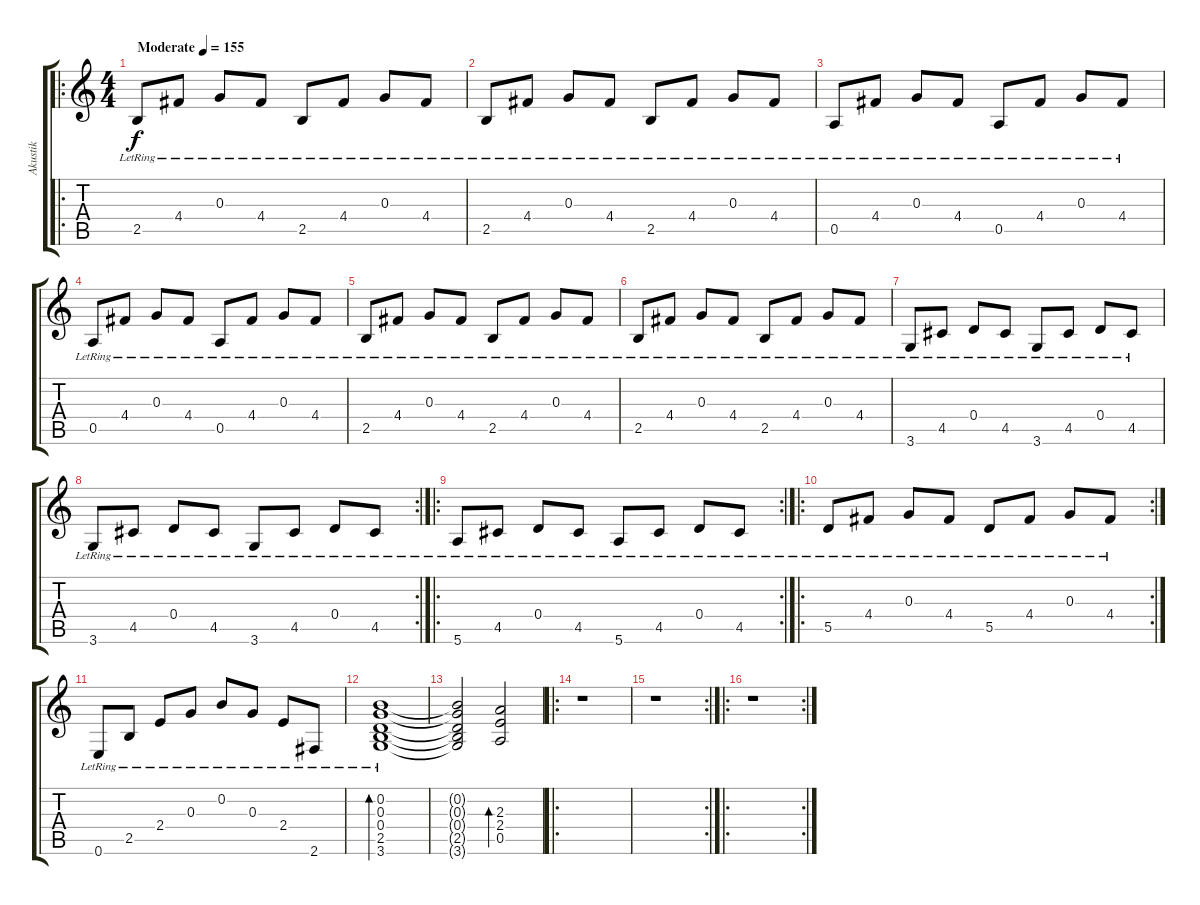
\track ("Akustik" "Akustik") {instrument electricguitarjazz}
\staff {score tabs}
\tuning (E4 B3 G3 D3 A2 E2) {hide}
\ro
\ts (4 4)
\tempo (155 "Moderate")
\clef g2
\ks c
2.5{lr}.8{dy f instrument electricguitarjazz} 4.4{lr}.8 0.3{lr}.8 4.4{lr}.8 2.5{lr}.8 4.4{lr}.8 0.3{lr}.8 4.4{lr}.8 |
2.5{lr}.8 4.4{lr}.8 0.3{lr}.8 4.4{lr}.8 2.5{lr}.8 4.4{lr}.8 0.3{lr}.8 4.4{lr}.8 |
0.5{lr}.8 4.4{lr}.8 0.3{lr}.8 4.4{lr}.8 0.5{lr}.8 4.4{lr}.8 0.3{lr}.8 4.4{lr}.8 |
0.5{lr}.8 4.4{lr}.8 0.3{lr}.8 4.4{lr}.8 0.5{lr}.8 4.4{lr}.8 0.3{lr}.8 4.4{lr}.8 |
2.5{lr}.8 4.4{lr}.8 0.3{lr}.8 4.4{lr}.8 2.5{lr}.8 4.4{lr}.8 0.3{lr}.8 4.4{lr}.8 |
2.5{lr}.8 4.4{lr}.8 0.3{lr}.8 4.4{lr}.8 2.5{lr}.8 4.4{lr}.8 0.3{lr}.8 4.4{lr}.8 |
3.6{lr}.8 4.5{lr}.8 0.4{lr}.8 4.5{lr}.8 3.6{lr}.8 4.5{lr}.8 0.4{lr}.8 4.5{lr}.8 |
\rc 2
3.6{lr}.8 4.5{lr}.8 0.4{lr}.8 4.5{lr}.8 3.6{lr}.8 4.5{lr}.8 0.4{lr}.8 4.5{lr}.8 |
\ro
\rc 2
5.6{lr}.8 4.5{lr}.8 0.4{lr}.8 4.5{lr}.8 5.6{lr}.8 4.5{lr}.8 0.4{lr}.8 4.5{lr}.8 |
\ro
\rc 2
5.5{lr}.8 4.4{lr}.8 0.3{lr}.8 4.4{lr}.8 5.5{lr}.8 4.4{lr}.8 0.3{lr}.8 4.4{lr}.8 |
0.6{lr}.8 2.5{lr}.8 2.4{lr}.8 0.3{lr}.8 0.2{lr}.8 0.3{lr}.8 2.4{lr}.8 2.6{lr}.8 |
(0.2 0.3 0.4 2.5 3.6{lr}).1{bd 480} |
(0.2{t} 0.3{t} 0.4{t} 2.5{t} 3.6{t}).2 (2.3 2.4 0.5).2{bd 480} |
\ro
r.1 |
\rc 2
r.1 |
\ro
\rc 2
r.1
